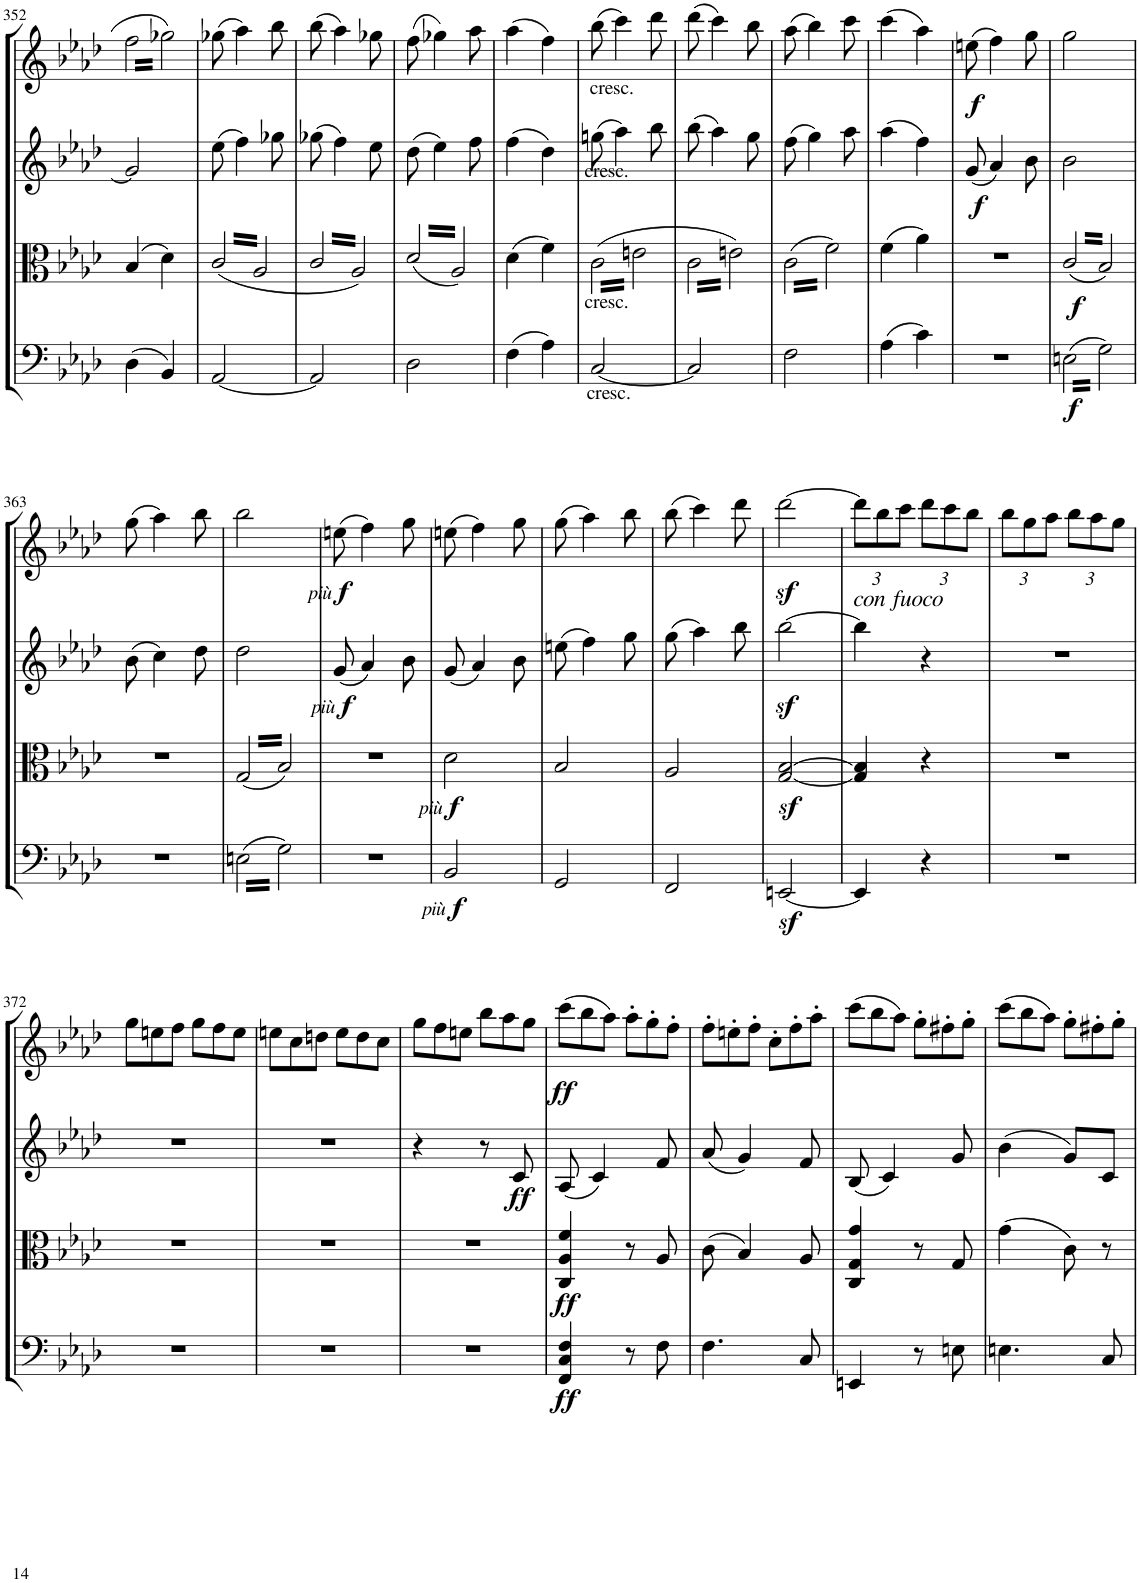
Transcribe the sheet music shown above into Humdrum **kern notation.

**kern	**dynam	**kern	**dynam	**kern	**dynam	**kern	**dynam
*part4	*part4	*part3	*part3	*part2	*part2	*part1	*part1
*staff4	*staff4	*staff3	*staff3	*staff2	*staff2	*staff1	*staff1
*I"Violoncello	*	*I"Viola	*	*I"Violino II	*	*I"Violino I	*
*I'Vc	*	*I'Vla	*	*I'Vln	*	*I'Vln	*
!!LO:PB:g=z
*clefF4	*	*clefC3	*	*clefG2	*	*clefG2	*
*k[b-e-a-d-]	*	*k[b-e-a-d-]	*	*k[b-e-a-d-]	*	*k[b-e-a-d-]	*
*M2/4	*	*M2/4	*	*M2/4	*	*M2/4	*
=352	=352	=352	=352	=352	=352	=352	=352
*	*	*	*	*	*	*tremolo	*
(4D-\	.	(4B-/	.	2g-/]	.	32ff\LLL	.
.	.	.	.	.	.	32gg-X\	.
.	.	.	.	.	.	32ff\	.
.	.	.	.	.	.	32gg-X\	.
.	.	.	.	.	.	32ff\	.
.	.	.	.	.	.	32gg-X\	.
.	.	.	.	.	.	32ff\	.
.	.	.	.	.	.	32gg-X\	.
4BB-/)	.	4d-\)	.	.	.	32ff\	.
.	.	.	.	.	.	32gg-X\	.
.	.	.	.	.	.	32ff\	.
.	.	.	.	.	.	32gg-X\	.
.	.	.	.	.	.	32ff\	.
.	.	.	.	.	.	32gg-X\	.
.	.	.	.	.	.	32ff\	.
.	.	.	.	.	.	32gg-X\JJJ	.
*	*	*	*	*	*	*Xtremolo	*
=353	=353	=353	=353	=353	=353	=353	=353
*	*	*tremolo	*	*	*	*	*
[2AA-/	.	(32c/LLL	.	(8ee-\	.	(8gg-X\	.
.	.	32A-/	.	.	.	.	.
.	.	32c/	.	.	.	.	.
.	.	32A-/	.	.	.	.	.
.	.	32c/	.	4ff\)	.	4aa-\)	.
.	.	32A-/	.	.	.	.	.
.	.	32c/	.	.	.	.	.
.	.	32A-/	.	.	.	.	.
.	.	32c/	.	.	.	.	.
.	.	32A-/	.	.	.	.	.
.	.	32c/	.	.	.	.	.
.	.	32A-/	.	.	.	.	.
.	.	32c/	.	8gg-X\	.	8bb-\	.
.	.	32A-/	.	.	.	.	.
.	.	32c/	.	.	.	.	.
.	.	32A-/JJJ	.	.	.	.	.
=354	=354	=354	=354	=354	=354	=354	=354
2AA-/]	.	32c/LLL	.	(8gg-X\	.	(8bb-\	.
.	.	32A-/)	.	.	.	.	.
.	.	32c/	.	.	.	.	.
.	.	32A-/)	.	.	.	.	.
.	.	32c/	.	4ff\)	.	4aa-\)	.
.	.	32A-/)	.	.	.	.	.
.	.	32c/	.	.	.	.	.
.	.	32A-/)	.	.	.	.	.
.	.	32c/	.	.	.	.	.
.	.	32A-/)	.	.	.	.	.
.	.	32c/	.	.	.	.	.
.	.	32A-/)	.	.	.	.	.
.	.	32c/	.	8ee-\	.	8gg-X\	.
.	.	32A-/)	.	.	.	.	.
.	.	32c/	.	.	.	.	.
.	.	32A-/)JJJ	.	.	.	.	.
=355	=355	=355	=355	=355	=355	=355	=355
2D-\	.	(32d-/LLL	.	(8dd-\	.	(8ff\	.
.	.	32A-/)	.	.	.	.	.
.	.	32d-/	.	.	.	.	.
.	.	32A-/)	.	.	.	.	.
.	.	32d-/	.	4ee-\)	.	4gg-X\)	.
.	.	32A-/)	.	.	.	.	.
.	.	32d-/	.	.	.	.	.
.	.	32A-/)	.	.	.	.	.
.	.	32d-/	.	.	.	.	.
.	.	32A-/)	.	.	.	.	.
.	.	32d-/	.	.	.	.	.
.	.	32A-/)	.	.	.	.	.
.	.	32d-/	.	8ff\	.	8aa-\	.
.	.	32A-/)	.	.	.	.	.
.	.	32d-/	.	.	.	.	.
.	.	32A-/)JJJ	.	.	.	.	.
*	*	*Xtremolo	*	*	*	*	*
=356	=356	=356	=356	=356	=356	=356	=356
(4F\	.	(4d-\	.	(4ff\	.	(4aa-\	.
.	.	.	.	.	.	.	.
.	.	.	.	.	.	.	.
.	.	.	.	.	.	.	.
.	.	.	.	.	.	.	.
.	.	.	.	.	.	.	.
.	.	.	.	.	.	.	.
.	.	.	.	.	.	.	.
4A-\)	.	4f\)	.	4dd-\)	.	4ff\)	.
=357	=357	=357	=357	=357	=357	=357	=357
!	!	!	!	!	!	!LO:TX:b:t=cresc.	!
!	!	!	!	!LO:TX:a:t=cresc.	!	!	!
!	!	!LO:TX:b:t=cresc.	!	!	!	!	!
!LO:TX:b:t=cresc.	!	!	!	!	!	!	!
*	*	*tremolo	*	*	*	*	*
[2C/	.	(32c\LLL	.	(8ggn\	.	(8bb-\	.
.	.	32en\	.	.	.	.	.
.	.	32c\	.	.	.	.	.
.	.	32en\	.	.	.	.	.
.	.	32c\	.	4aa-\)	.	4ccc\)	.
.	.	32en\	.	.	.	.	.
.	.	32c\	.	.	.	.	.
.	.	32en\	.	.	.	.	.
.	.	32c\	.	.	.	.	.
.	.	32en\	.	.	.	.	.
.	.	32c\	.	.	.	.	.
.	.	32en\	.	.	.	.	.
.	.	32c\	.	8bb-\	.	8ddd-\	.
.	.	32en\	.	.	.	.	.
.	.	32c\	.	.	.	.	.
.	.	32en\JJJ	.	.	.	.	.
=358	=358	=358	=358	=358	=358	=358	=358
2C/]	.	32c\LLL	.	(8bb-\	.	(8ddd-\	.
.	.	32en\)	.	.	.	.	.
.	.	32c\	.	.	.	.	.
.	.	32en\)	.	.	.	.	.
.	.	32c\	.	4aa-\)	.	4ccc\)	.
.	.	32en\)	.	.	.	.	.
.	.	32c\	.	.	.	.	.
.	.	32en\)	.	.	.	.	.
.	.	32c\	.	.	.	.	.
.	.	32en\)	.	.	.	.	.
.	.	32c\	.	.	.	.	.
.	.	32en\)	.	.	.	.	.
.	.	32c\	.	8gg\	.	8bb-\	.
.	.	32en\)	.	.	.	.	.
.	.	32c\	.	.	.	.	.
.	.	32en\)JJJ	.	.	.	.	.
=359	=359	=359	=359	=359	=359	=359	=359
2F\	.	(32c\LLL	.	(8ff\	.	(8aa-\	.
.	.	32f\)	.	.	.	.	.
.	.	32c\	.	.	.	.	.
.	.	32f\)	.	.	.	.	.
.	.	32c\	.	4gg\)	.	4bb-\)	.
.	.	32f\)	.	.	.	.	.
.	.	32c\	.	.	.	.	.
.	.	32f\)	.	.	.	.	.
.	.	32c\	.	.	.	.	.
.	.	32f\)	.	.	.	.	.
.	.	32c\	.	.	.	.	.
.	.	32f\)	.	.	.	.	.
.	.	32c\	.	8aa-\	.	8ccc\	.
.	.	32f\)	.	.	.	.	.
.	.	32c\	.	.	.	.	.
.	.	32f\)JJJ	.	.	.	.	.
*	*	*Xtremolo	*	*	*	*	*
=360	=360	=360	=360	=360	=360	=360	=360
(4A-\	.	(4f\	.	(4aa-\	.	(4ccc\	.
.	.	.	.	.	.	.	.
.	.	.	.	.	.	.	.
.	.	.	.	.	.	.	.
.	.	.	.	.	.	.	.
.	.	.	.	.	.	.	.
.	.	.	.	.	.	.	.
.	.	.	.	.	.	.	.
4c\)	.	4a-\)	.	4ff\)	.	4aa-\)	.
=361	=361	=361	=361	=361	=361	=361	=361
!	!	!	!	!	!LO:DY:b	!	!LO:DY:b
2r	.	2r	.	(8g/	f	(8een\	f
.	.	.	.	4a-/)	.	4ff\)	.
.	.	.	.	8b-\	.	8gg\	.
=362	=362	=362	=362	=362	=362	=362	=362
!	!LO:DY:b	!	!LO:DY:b	!	!	!	!
*tremolo	*	*	*	*	*	*	*
*	*	*tremolo	*	*	*	*	*
(32En\LLL	f	(32c/LLL	f	2b-\	.	2gg\	.
32G\)	.	32B-/)	.	.	.	.	.
32En\	.	32c/	.	.	.	.	.
32G\)	.	32B-/)	.	.	.	.	.
32En\	.	32c/	.	.	.	.	.
32G\)	.	32B-/)	.	.	.	.	.
32En\	.	32c/	.	.	.	.	.
32G\)	.	32B-/)	.	.	.	.	.
32En\	.	32c/	.	.	.	.	.
32G\)	.	32B-/)	.	.	.	.	.
32En\	.	32c/	.	.	.	.	.
32G\)	.	32B-/)	.	.	.	.	.
32En\	.	32c/	.	.	.	.	.
32G\)	.	32B-/)	.	.	.	.	.
32En\	.	32c/	.	.	.	.	.
32G\)JJJ	.	32B-/)JJJ	.	.	.	.	.
!!LO:LB:g=z
=363	=363	=363	=363	=363	=363	=363	=363
2r	.	2r	.	(8b-\	.	(8gg\	.
.	.	.	.	.	.	.	.
.	.	.	.	.	.	.	.
.	.	.	.	.	.	.	.
.	.	.	.	4cc\)	.	4aa-\)	.
.	.	.	.	.	.	.	.
.	.	.	.	.	.	.	.
.	.	.	.	.	.	.	.
.	.	.	.	8dd-\	.	8bb-\	.
=364	=364	=364	=364	=364	=364	=364	=364
(32En\LLL	.	(32G/LLL	.	2dd-\	.	2bb-\	.
32G\)	.	32B-/)	.	.	.	.	.
32En\	.	32G/	.	.	.	.	.
32G\)	.	32B-/)	.	.	.	.	.
32En\	.	32G/	.	.	.	.	.
32G\)	.	32B-/)	.	.	.	.	.
32En\	.	32G/	.	.	.	.	.
32G\)	.	32B-/)	.	.	.	.	.
32En\	.	32G/	.	.	.	.	.
32G\)	.	32B-/)	.	.	.	.	.
32En\	.	32G/	.	.	.	.	.
32G\)	.	32B-/)	.	.	.	.	.
32En\	.	32G/	.	.	.	.	.
32G\)	.	32B-/)	.	.	.	.	.
32En\	.	32G/	.	.	.	.	.
32G\)JJJ	.	32B-/)JJJ	.	.	.	.	.
*	*	*Xtremolo	*	*	*	*	*
*Xtremolo	*	*	*	*	*	*	*
=365	=365	=365	=365	=365	=365	=365	=365
!	!	!	!	!	!LO:DY:b	!	!
!	!	!	!	!	!LO:DY:n=1:b	!	!LO:DY:b
!	!	!	!	!	!	!	!LO:DY:n=1:b
2r	.	2r	.	(8g/	other-dynamics f	(8een\	other-dynamics f
.	.	.	.	.	.	.	.
.	.	.	.	.	.	.	.
.	.	.	.	.	.	.	.
.	.	.	.	4a-/)	.	4ff\)	.
.	.	.	.	.	.	.	.
.	.	.	.	.	.	.	.
.	.	.	.	.	.	.	.
.	.	.	.	8b-\	.	8gg\	.
=366	=366	=366	=366	=366	=366	=366	=366
!	!LO:DY:b	!	!	!	!	!	!
!	!LO:DY:n=1:b	!	!LO:DY:b	!	!	!	!
!	!	!	!LO:DY:n=1:b	!	!	!	!
2BB-/	other-dynamics f	2d-\	other-dynamics f	(8g/	.	(8een\	.
.	.	.	.	4a-/)	.	4ff\)	.
.	.	.	.	8b-\	.	8gg\	.
=367	=367	=367	=367	=367	=367	=367	=367
2GG/	.	2B-/	.	(8een\	.	(8gg\	.
.	.	.	.	4ff\)	.	4aa-\)	.
.	.	.	.	8gg\	.	8bb-\	.
=368	=368	=368	=368	=368	=368	=368	=368
2FF/	.	2A-/	.	(8gg\	.	(8bb-\	.
.	.	.	.	4aa-\)	.	4ccc\)	.
.	.	.	.	8bb-\	.	8ddd-\	.
=369	=369	=369	=369	=369	=369	=369	=369
[2EEnz</	.	[2G/z< [2B-/z<	.	[2bb-z<\	.	[2ddd-z<\	.
=370	=370	=370	=370	=370	=370	=370	=370
*	*	*	*	*	*	*Xbrackettup	*
!	!	!	!	!	!	!LO:TX:b:i:t=con fuoco	!
4EE/]	.	4G/] 4B-/]	.	4bb-\]	.	12ddd-\L]	.
.	.	.	.	.	.	12bb-\	.
.	.	.	.	.	.	12ccc\J	.
4r	.	4r	.	4r	.	12ddd-\L	.
.	.	.	.	.	.	12ccc\	.
.	.	.	.	.	.	12bb-\J	.
=371	=371	=371	=371	=371	=371	=371	=371
2r	.	2r	.	2r	.	12bb-\L	.
.	.	.	.	.	.	12gg\	.
.	.	.	.	.	.	12aa-\J	.
.	.	.	.	.	.	12bb-\L	.
.	.	.	.	.	.	12aa-\	.
.	.	.	.	.	.	12gg\J	.
!!LO:LB:g=z
=372	=372	=372	=372	=372	=372	=372	=372
*	*	*	*	*	*	*Xtuplet	*
2r	.	2r	.	2r	.	12gg\L	.
.	.	.	.	.	.	12een\	.
.	.	.	.	.	.	12ff\J	.
.	.	.	.	.	.	12gg\L	.
.	.	.	.	.	.	12ff\	.
.	.	.	.	.	.	12ee\J	.
=373	=373	=373	=373	=373	=373	=373	=373
2r	.	2r	.	2r	.	12een\L	.
.	.	.	.	.	.	12cc\	.
.	.	.	.	.	.	12ddn\J	.
.	.	.	.	.	.	12ee\L	.
.	.	.	.	.	.	12dd\	.
.	.	.	.	.	.	12cc\J	.
=374	=374	=374	=374	=374	=374	=374	=374
2r	.	2r	.	4r	.	12gg\L	.
.	.	.	.	.	.	12ff\	.
.	.	.	.	.	.	12een\J	.
.	.	.	.	8r	.	12bb-\L	.
.	.	.	.	.	.	12aa-\	.
!	!	!	!	!	!LO:DY:b	!	!
.	.	.	.	8c/	ff	.	.
.	.	.	.	.	.	12gg\J	.
=375	=375	=375	=375	=375	=375	=375	=375
!	!LO:DY:b	!	!LO:DY:b	!	!	!	!LO:DY:b
4FF/ 4C/ 4F/	ff	4C/ 4A-/ 4f/	ff	(8A-/	.	(12ccc\L	ff
.	.	.	.	.	.	12bb-\	.
.	.	.	.	4c/)	.	.	.
.	.	.	.	.	.	12aa-\J)	.
8r	.	8r	.	.	.	12aa-'\L	.
.	.	.	.	.	.	12gg'\	.
8F\	.	8A-/	.	8f/	.	.	.
.	.	.	.	.	.	12ff'\J	.
=376	=376	=376	=376	=376	=376	=376	=376
4.F\	.	(8c\	.	(8a-/	.	12ff'\L	.
.	.	.	.	.	.	12een'\	.
.	.	4B-/)	.	4g/)	.	.	.
.	.	.	.	.	.	12ff'\J	.
.	.	.	.	.	.	12cc'\L	.
.	.	.	.	.	.	12ff'\	.
8C/	.	8A-/	.	8f/	.	.	.
.	.	.	.	.	.	12aa-'\J	.
=377	=377	=377	=377	=377	=377	=377	=377
4EEn/	.	4C/ 4G/ 4g/	.	(8B-/	.	(12ccc\L	.
.	.	.	.	.	.	12bb-\	.
.	.	.	.	4c/)	.	.	.
.	.	.	.	.	.	12aa-\J)	.
8r	.	8r	.	.	.	12gg'\L	.
.	.	.	.	.	.	12ff#X'\	.
8En\	.	8G/	.	8g/	.	.	.
.	.	.	.	.	.	12gg'\J	.
=378	=378	=378	=378	=378	=378	=378	=378
4.En\	.	(4g\	.	(4b-\	.	(12ccc\L	.
.	.	.	.	.	.	12bb-\	.
.	.	.	.	.	.	12aa-\J)	.
.	.	8c\)	.	8g/L)	.	12gg'\L	.
.	.	.	.	.	.	12ff#X'\	.
8C/	.	8r	.	8c/J	.	.	.
.	.	.	.	.	.	12gg'\J	.
=	=	=	=	=	=	=	=
*-	*-	*-	*-	*-	*-	*-	*-
